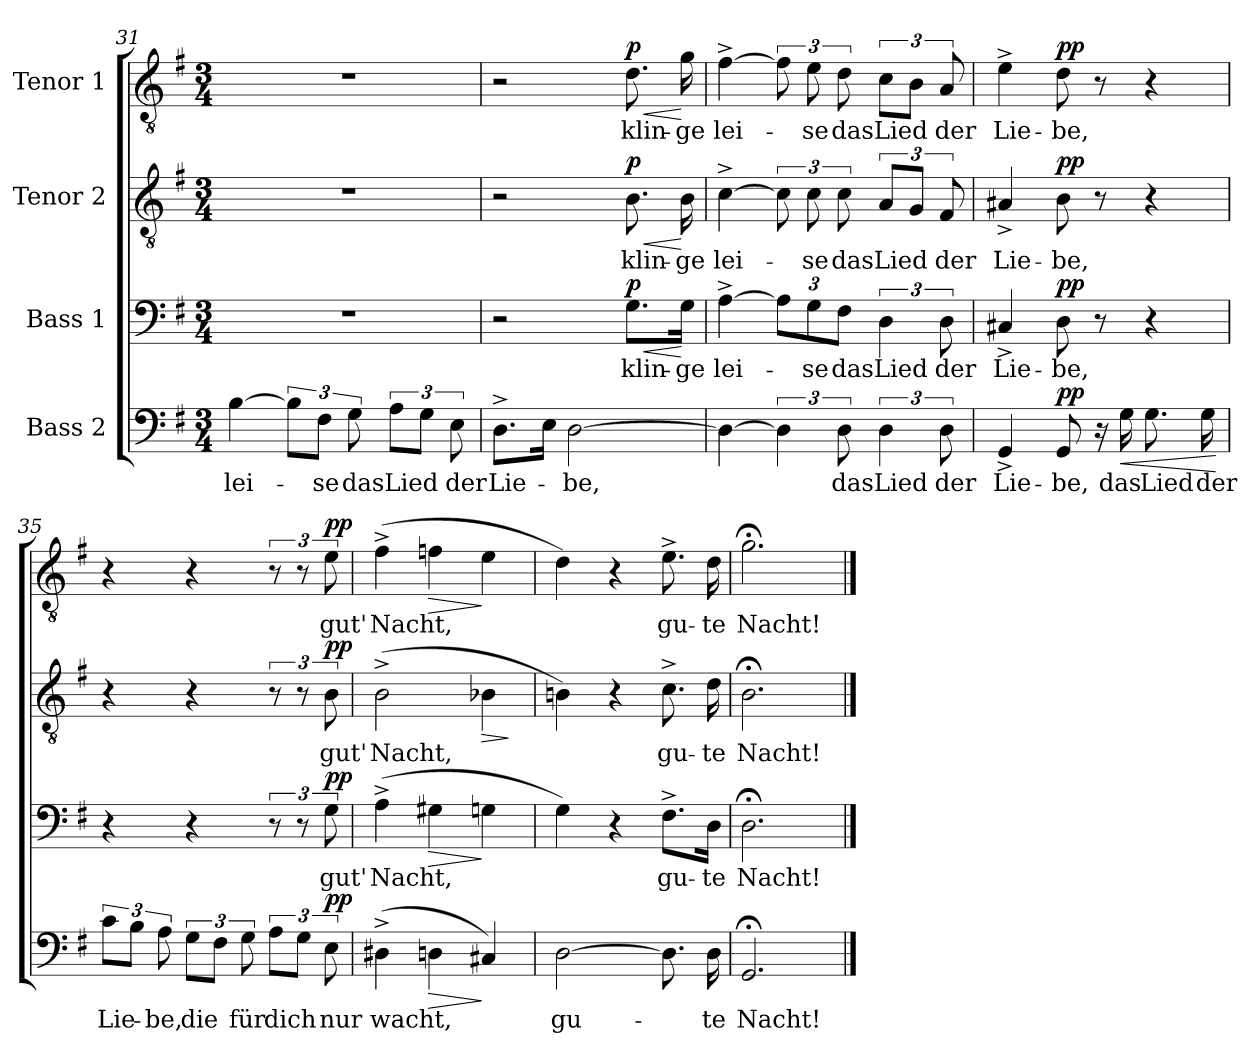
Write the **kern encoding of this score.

**kern	**text	**dynam	**kern	**text	**dynam	**kern	**text	**dynam	**kern	**text	**dynam
*part4	*part4	*part4	*part3	*part3	*part3	*part2	*part2	*part2	*part1	*part1	*part1
*staff4	*staff4	*staff4	*staff3	*staff3	*staff3	*staff2	*staff2	*staff2	*staff1	*staff1	*staff1
*I"Bass 2	*	*	*I"Bass 1	*	*	*I"Tenor 2	*	*	*I"Tenor 1	*	*
*clefF4	*	*	*clefF4	*	*	*clefGv2	*	*	*clefGv2	*	*
*k[f#]	*	*	*k[f#]	*	*	*k[f#]	*	*	*k[f#]	*	*
*M3/4	*	*	*M3/4	*	*	*M3/4	*	*	*M3/4	*	*
=31	=31	=31	=31	=31	=31	=31	=31	=31	=31	=31	=31
!	!LO:LY:b	!	!	!	!	!	!	!	!	!	!
[4B\	lei-	.	2.r	.	.	2.r	.	.	2.r	.	.
12B\L]	.	.	.	.	.	.	.	.	.	.	.
!	!LO:LY:b	!	!	!	!	!	!	!	!	!	!
12F#\J	-se	.	.	.	.	.	.	.	.	.	.
!	!LO:LY:b	!	!	!	!	!	!	!	!	!	!
12G\	das	.	.	.	.	.	.	.	.	.	.
!	!LO:LY:b	!	!	!	!	!	!	!	!	!	!
12A\L	Lied	.	.	.	.	.	.	.	.	.	.
12G\J	.	.	.	.	.	.	.	.	.	.	.
!	!LO:LY:b	!	!	!	!	!	!	!	!	!	!
12E\	der	.	.	.	.	.	.	.	.	.	.
!!LO:LB:g=z
=32	=32	=32	=32	=32	=32	=32	=32	=32	=32	=32	=32
!	!LO:LY:b	!	!	!	!	!	!	!	!	!	!
8.D^\L	Lie-	.	2r	.	.	2r	.	.	2r	.	.
16E\Jk	.	.	.	.	.	.	.	.	.	.	.
!	!LO:LY:b	!	!	!	!	!	!	!	!	!	!
[2D\	-be,	.	.	.	.	.	.	.	.	.	.
!	!	!	!	!LO:LY:b	!LO:HP:b	!	!LO:LY:b	!LO:HP:b	!	!LO:LY:b	!LO:HP:b
!	!	!	!	!	!LO:DY:n=1:a	!	!	!LO:DY:n=1:a	!	!	!LO:DY:n=1:a
.	.	.	8.G\L	klin-	< p	8.B\	klin-	< p	8.d\	klin-	< p
!	!	!	!	!LO:LY:b	!	!	!LO:LY:b	!	!	!LO:LY:b	!
.	.	.	16G\Jk	-ge	[	16B\	-ge	[	16g\	-ge	[
=33	=33	=33	=33	=33	=33	=33	=33	=33	=33	=33	=33
!	!	!	!	!LO:LY:b	!	!	!LO:LY:b	!	!	!LO:LY:b	!
4D\_	.	.	[4A^\	lei-	.	[4c^\	lei-	.	[4f#^\	lei-	.
6D\]	.	.	12A\L]	.	.	12c\]	.	.	12f#\]	.	.
!	!	!	!	!LO:LY:b	!	!	!LO:LY:b	!	!	!LO:LY:b	!
.	.	.	12G\	-se	.	12c\	-se	.	12e\	-se	.
!	!LO:LY:b	!	!	!LO:LY:b	!	!	!LO:LY:b	!	!	!LO:LY:b	!
12D\	das	.	12F#\J	das	.	12c\	das	.	12d\	das	.
!	!LO:LY:b	!	!	!LO:LY:b	!	!	!LO:LY:b	!	!	!LO:LY:b	!
6D\	Lied	.	6D\	Lied	.	12A/L	Lied	.	12c\L	Lied	.
.	.	.	.	.	.	12G/J	.	.	12B\J	.	.
!	!LO:LY:b	!	!	!LO:LY:b	!	!	!LO:LY:b	!	!	!LO:LY:b	!
12D\	der	.	12D\	der	.	12F#/	der	.	12A/	der	.
=34	=34	=34	=34	=34	=34	=34	=34	=34	=34	=34	=34
!	!LO:LY:b	!	!	!LO:LY:b	!	!	!LO:LY:b	!	!	!LO:LY:b	!
4GG^/	Lie-	.	4C#X^/	Lie-	.	4A#X^/	Lie-	.	4e^\	Lie-	.
!	!LO:LY:b	!LO:DY:a	!	!LO:LY:b	!LO:DY:a	!	!LO:LY:b	!LO:DY:a	!	!LO:LY:b	!LO:DY:a
8GG/	-be,	pp	8D\	-be,	pp	8B\	-be,	pp	8d\	-be,	pp
16r	.	.	8r	.	.	8r	.	.	8r	.	.
!	!LO:LY:b	!LO:HP:b	!	!	!	!	!	!	!	!	!
16G\	das	<	.	.	.	.	.	.	.	.	.
!	!LO:LY:b	!	!	!	!	!	!	!	!	!	!
8.G\	Lied	.	4r	.	.	4r	.	.	4r	.	.
!	!LO:LY:b	!	!	!	!	!	!	!	!	!	!
16G\	der	.	.	.	.	.	.	.	.	.	.
.	.	[	.	.	.	.	.	.	.	.	.
!!LO:LB:g=z
=35	=35	=35	=35	=35	=35	=35	=35	=35	=35	=35	=35
!	!LO:LY:b	!	!	!	!	!	!	!	!	!	!
12c\L	Lie-	.	4r	.	.	4r	.	.	4r	.	.
12B\J	.	.	.	.	.	.	.	.	.	.	.
!	!LO:LY:b	!	!	!	!	!	!	!	!	!	!
12A\	-be,	.	.	.	.	.	.	.	.	.	.
!	!LO:LY:b	!	!	!	!	!	!	!	!	!	!
12G\L	die	.	4r	.	.	4r	.	.	4r	.	.
12F#\J	.	.	.	.	.	.	.	.	.	.	.
!	!LO:LY:b	!	!	!	!	!	!	!	!	!	!
12G\	für	.	.	.	.	.	.	.	.	.	.
!	!LO:LY:b	!	!	!	!	!	!	!	!	!	!
12A\L	dich	.	12r	.	.	12r	.	.	12r	.	.
12G\J	.	.	12r	.	.	12r	.	.	12r	.	.
!	!LO:LY:b	!LO:DY:a	!	!LO:LY:b	!LO:DY:a	!	!LO:LY:b	!LO:DY:a	!	!LO:LY:b	!LO:DY:a
12E\	nur	pp	12G\	gut'	pp	12B\	gut'	pp	12e\	gut'	pp
=36	=36	=36	=36	=36	=36	=36	=36	=36	=36	=36	=36
!	!LO:LY:b	!	!	!LO:LY:b	!	!	!LO:LY:b	!	!	!LO:LY:b	!
(4D#X^\	wacht,	.	(4A^\	Nacht,	.	(2B^\	Nacht,	.	(4f#^\	Nacht,	.
!	!	!LO:HP:b	!	!	!LO:HP:b	!	!	!	!	!	!LO:HP:b
4Dn\	.	>	4G#X\	.	>	.	.	.	4fn\	.	>
!	!	!	!	!	!	!	!	!LO:HP:b	!	!	!
4C#X/)	.	]	4Gn\	.	]	4B-X\	.	>	4e\	.	]
.	.	.	.	.	.	.	.	]	.	.	.
=37	=37	=37	=37	=37	=37	=37	=37	=37	=37	=37	=37
!	!LO:LY:b	!	!	!	!	!	!	!	!	!	!
[2D\	gu-	.	4G\)	.	.	4Bn\)	.	.	4d\)	.	.
.	.	.	4r	.	.	4r	.	.	4r	.	.
!	!	!	!	!LO:LY:b	!	!	!LO:LY:b	!	!	!LO:LY:b	!
8.D\]	.	.	8.F#^\L	gu-	.	8.c^\	gu-	.	8.e^\	gu-	.
!	!LO:LY:b	!	!	!LO:LY:b	!	!	!LO:LY:b	!	!	!LO:LY:b	!
16D\	-te	.	16D\Jk	-te	.	16d\	-te	.	16d\	-te	.
=38	=38	=38	=38	=38	=38	=38	=38	=38	=38	=38	=38
!	!LO:LY:b	!	!	!LO:LY:b	!	!	!LO:LY:b	!	!	!LO:LY:b	!
2.GG;</	Nacht!	.	2.D;<\	Nacht!	.	2.B;<\	Nacht!	.	2.g;<\	Nacht!	.
==	==	==	==	==	==	==	==	==	==	==	==
*-	*-	*-	*-	*-	*-	*-	*-	*-	*-	*-	*-
